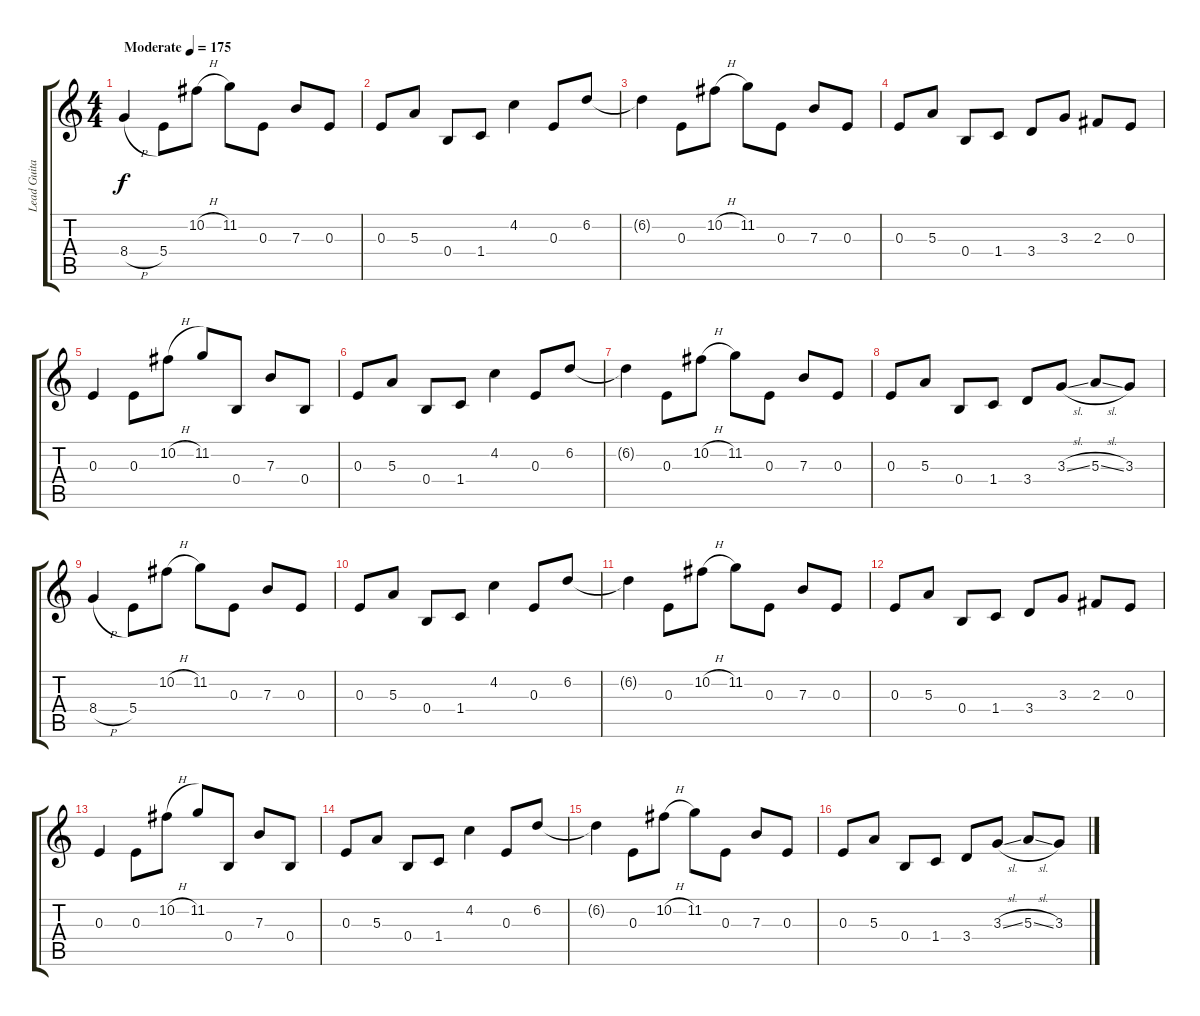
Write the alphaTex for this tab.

\track ("Lead Guitar" "Lead Guita") {instrument distortionguitar}
\staff {score tabs}
\tuning (Db4 Ab3 E3 B2 Gb2 B1) {hide}
\ts (4 4)
\tempo (175 "Moderate")
\clef g2
\ks c
8.4{h}.4{dy f instrument distortionguitar} 5.4.8 10.2{h}.8 11.2.8 0.3.8 7.3.8 0.3.8 |
0.3.8 5.3.8 0.4.8 1.4.8 4.2.4 0.3.8 6.2.8 |
6.2{t}.4 0.3.8 10.2{h}.8 11.2.8 0.3.8 7.3.8 0.3.8 |
0.3.8 5.3.8 0.4.8 1.4.8 3.4.8 3.3.8 2.3.8 0.3.8 |
0.3.4 0.3.8 10.2{h}.8 11.2.8 0.4.8 7.3.8 0.4.8 |
0.3.8 5.3.8 0.4.8 1.4.8 4.2.4 0.3.8 6.2.8 |
6.2{t}.4 0.3.8 10.2{h}.8 11.2.8 0.3.8 7.3.8 0.3.8 |
0.3.8 5.3.8 0.4.8 1.4.8 3.4.8 3.3{sl}.8 5.3{sl}.8 3.3.8 |
8.4{h}.4 5.4.8 10.2{h}.8 11.2.8 0.3.8 7.3.8 0.3.8 |
0.3.8 5.3.8 0.4.8 1.4.8 4.2.4 0.3.8 6.2.8 |
6.2{t}.4 0.3.8 10.2{h}.8 11.2.8 0.3.8 7.3.8 0.3.8 |
0.3.8 5.3.8 0.4.8 1.4.8 3.4.8 3.3.8 2.3.8 0.3.8 |
0.3.4 0.3.8 10.2{h}.8 11.2.8 0.4.8 7.3.8 0.4.8 |
0.3.8 5.3.8 0.4.8 1.4.8 4.2.4 0.3.8 6.2.8 |
6.2{t}.4 0.3.8 10.2{h}.8 11.2.8 0.3.8 7.3.8 0.3.8 |
0.3.8 5.3.8 0.4.8 1.4.8 3.4.8 3.3{sl}.8 5.3{sl}.8 3.3.8
